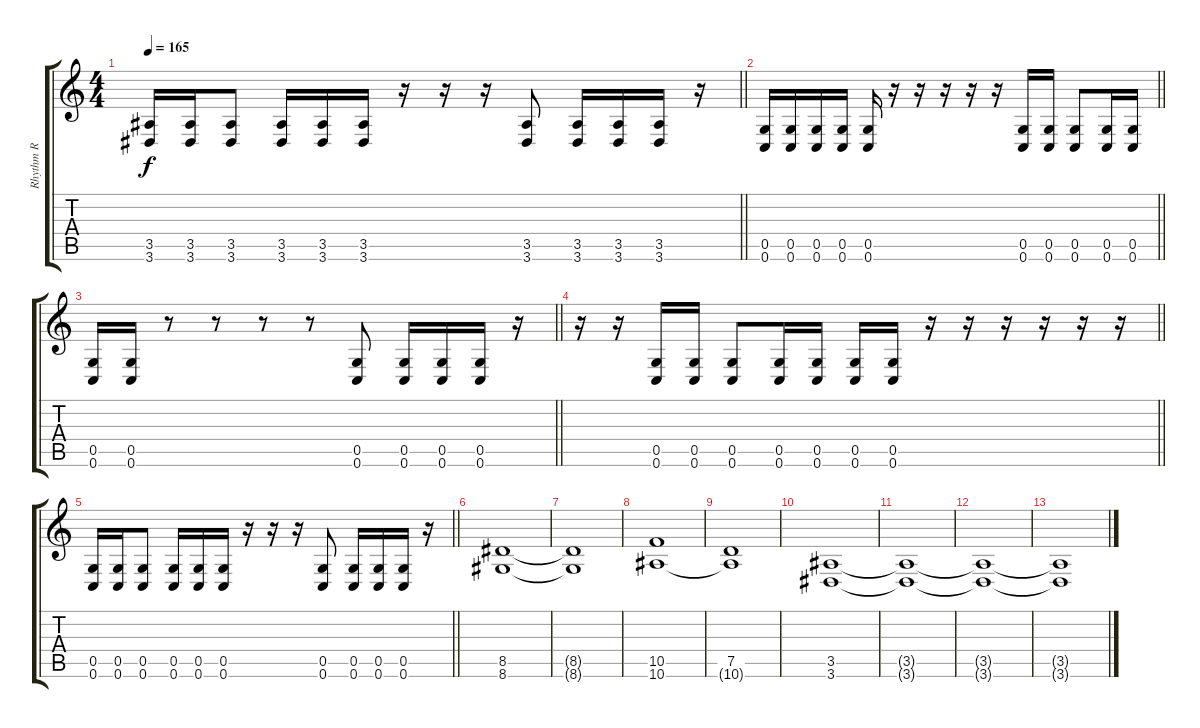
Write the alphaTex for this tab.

\track ("Rhythm R" "Rhythm R") {instrument distortionguitar}
\staff {score tabs}
\tuning (D4 A3 F3 C3 G2 C2) {hide}
\ts (4 4)
\tempo 165
\clef g2
\barLineRight lightlight
\ks c
(3.5 3.6).16{dy f} (3.5 3.6).16 (3.5 3.6).8 (3.5 3.6).16 (3.5 3.6).16 (3.5 3.6).16 r.16 r.16 r.16 (3.5 3.6).8 (3.5 3.6).16 (3.5 3.6).16 (3.5 3.6).16 r.16 |
\barLineRight lightlight
(0.5 0.6).16 (0.5 0.6).16 (0.5 0.6).16 (0.5 0.6).16 (0.5 0.6).16 r.16 r.16 r.16 r.16 r.16 (0.5 0.6).16 (0.5 0.6).16 (0.5 0.6).8 (0.5 0.6).16 (0.5 0.6).16 |
\barLineRight lightlight
(0.5 0.6).16 (0.5 0.6).16 r.8 r.8 r.8 r.8 (0.5 0.6).8 (0.5 0.6).16 (0.5 0.6).16 (0.5 0.6).16 r.16 |
\barLineRight lightlight
r.16 r.16 (0.5 0.6).16 (0.5 0.6).16 (0.5 0.6).8 (0.5 0.6).16 (0.5 0.6).16 (0.5 0.6).16 (0.5 0.6).16 r.16 r.16 r.16 r.16 r.16 r.16 |
\barLineRight lightlight
(0.5 0.6).16 (0.5 0.6).16 (0.5 0.6).8 (0.5 0.6).16 (0.5 0.6).16 (0.5 0.6).16 r.16 r.16 r.16 (0.5 0.6).8 (0.5 0.6).16 (0.5 0.6).16 (0.5 0.6).16 r.16 |
(8.5 8.6).1 |
(8.5{t} 8.6{t}).1 |
(10.5 10.6).1 |
(7.5 10.6{t}).1 |
(3.5 3.6).1 |
(3.5{t} 3.6{t}).1 |
(3.5{t} 3.6{t}).1 |
(3.5{t} 3.6{t}).1
